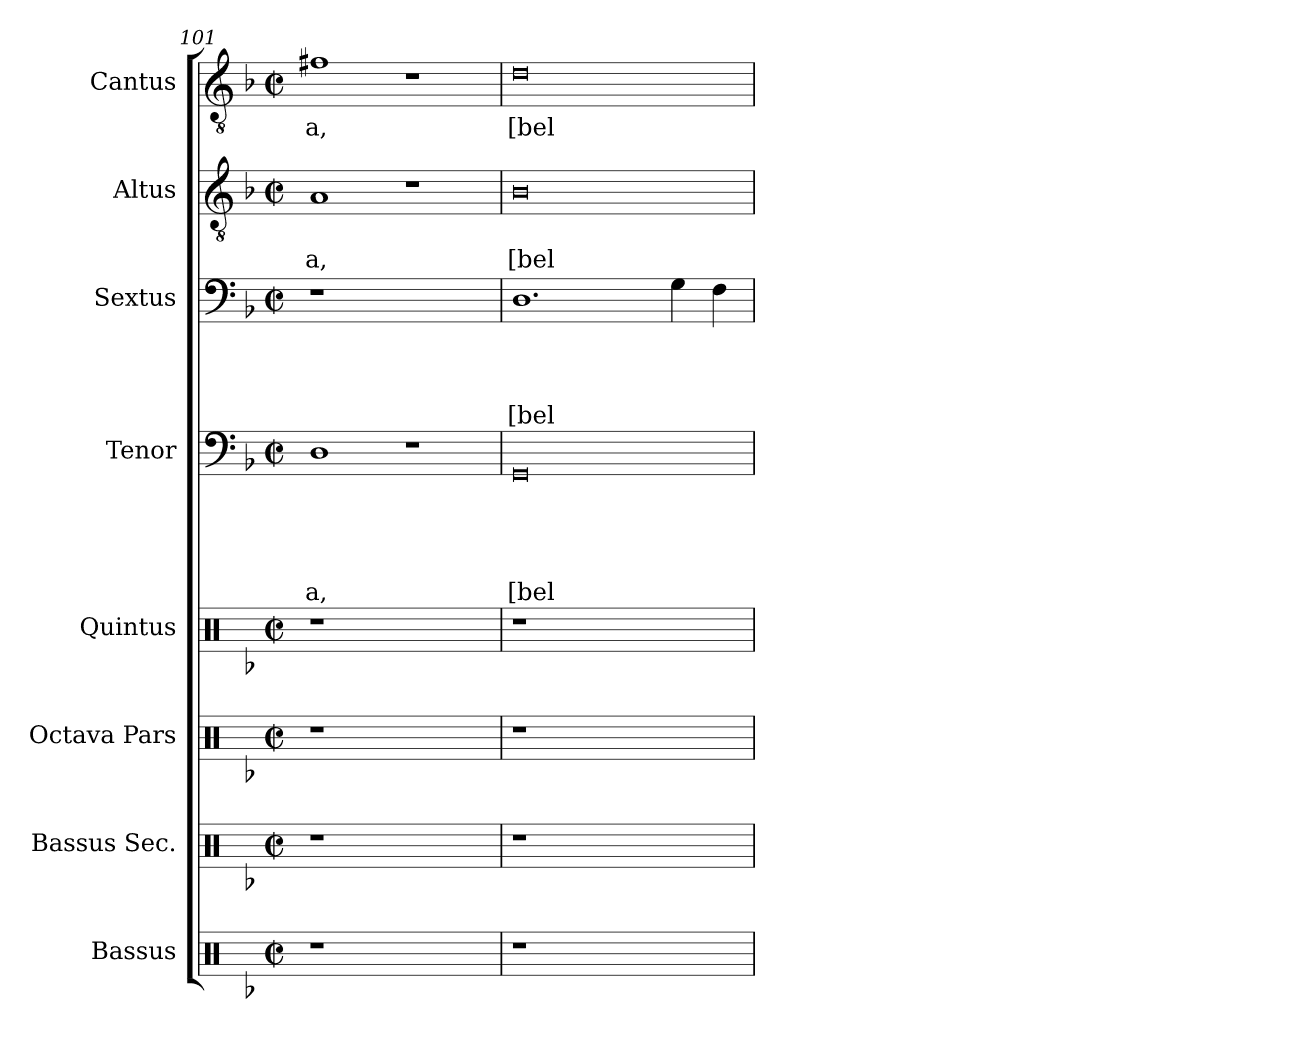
**kern	**kern	**kern	**kern	**kern	**text	**text	**text	**text	**text	**kern	**text	**text	**text	**text	**kern	**text	**text	**kern	**text
*part8	*part7	*part6	*part5	*part4	*part4	*part4	*part4	*part4	*part4	*part3	*part3	*part3	*part3	*part3	*part2	*part2	*part2	*part1	*part1
*staff8	*staff7	*staff6	*staff5	*staff4	*staff4	*staff4	*staff4	*staff4	*staff4	*staff3	*staff3	*staff3	*staff3	*staff3	*staff2	*staff2	*staff2	*staff1	*staff1
*I"Bassus	*I"Bassus Sec.	*I"Octava Pars	*I"Quintus	*I"Tenor	*	*	*	*	*	*I"Sextus	*	*	*	*	*I"Altus	*	*	*I"Cantus	*
*I'Bassus	*I'Bassus Sec.	*I'Octava Pars	*I'Quintus	*I'Tenor	*	*	*	*	*	*I'Sextus	*	*	*	*	*I'Altus	*	*	*I'Cantus	*
*clefX	*clefX	*clefX	*clefX	*clefF4	*	*	*	*	*	*clefF4	*	*	*	*	*clefGv2	*	*	*clefGv2	*
*	*	*	*	*ITrd-3c-5	*	*	*	*	*	*ITrd-3c-5	*	*	*	*	*ITrd-3c-5	*	*	*ITrd-3c-5	*
*k[b-]	*k[b-]	*k[b-]	*k[b-]	*k[b-e-]	*	*	*	*	*	*k[b-e-]	*	*	*	*	*k[b-e-]	*	*	*k[b-e-]	*
*F:	*F:	*F:	*F:	*B-:	*	*	*	*	*	*B-:	*	*	*	*	*B-:	*	*	*B-:	*
*M2/2	*M2/2	*M2/2	*M2/2	*M2/2	*	*	*	*	*	*M2/2	*	*	*	*	*M2/2	*	*	*M2/2	*
*met(c|)	*met(c|)	*met(c|)	*met(c|)	*met(c|)	*	*	*	*	*	*met(c|)	*	*	*	*	*met(c|)	*	*	*met(c|)	*
=101	=101	=101	=101	=101	=101	=101	=101	=101	=101	=101	=101	=101	=101	=101	=101	=101	=101	=101	=101
!	!	!	!	!	!	!	!	!	!LO:LY:b	!	!	!	!	!	!	!	!LO:LY:b	!	!LO:LY:b
1r	1r	1r	1r	1G	.	.	.	.	a,	1r	.	.	.	.	1d	.	a,	1bn	a,
1ryy	1ryy	1ryy	1ryy	1r	.	.	.	.	.	1ryy	.	.	.	.	1r	.	.	1r	.
=102	=102	=102	=102	=102	=102	=102	=102	=102	=102	=102	=102	=102	=102	=102	=102	=102	=102	=102	=102
!	!	!	!	!	!	!	!	!	!LO:LY:b	!	!	!	!	!LO:LY:b	!	!	!LO:LY:b	!	!LO:LY:b
1r	1r	1r	1r	0C	.	.	.	.	[bel	1.G	.	.	.	[bel	0e-	.	[bel	0g	[bel
1ryy	1ryy	1ryy	1ryy	.	.	.	.	.	.	.	.	.	.	.	.	.	.	.	.
.	.	.	.	.	.	.	.	.	.	4c\	.	.	.	.	.	.	.	.	.
.	.	.	.	.	.	.	.	.	.	4B-\	.	.	.	.	.	.	.	.	.
=	=	=	=	=	=	=	=	=	=	=	=	=	=	=	=	=	=	=	=
*-	*-	*-	*-	*-	*-	*-	*-	*-	*-	*-	*-	*-	*-	*-	*-	*-	*-	*-	*-
